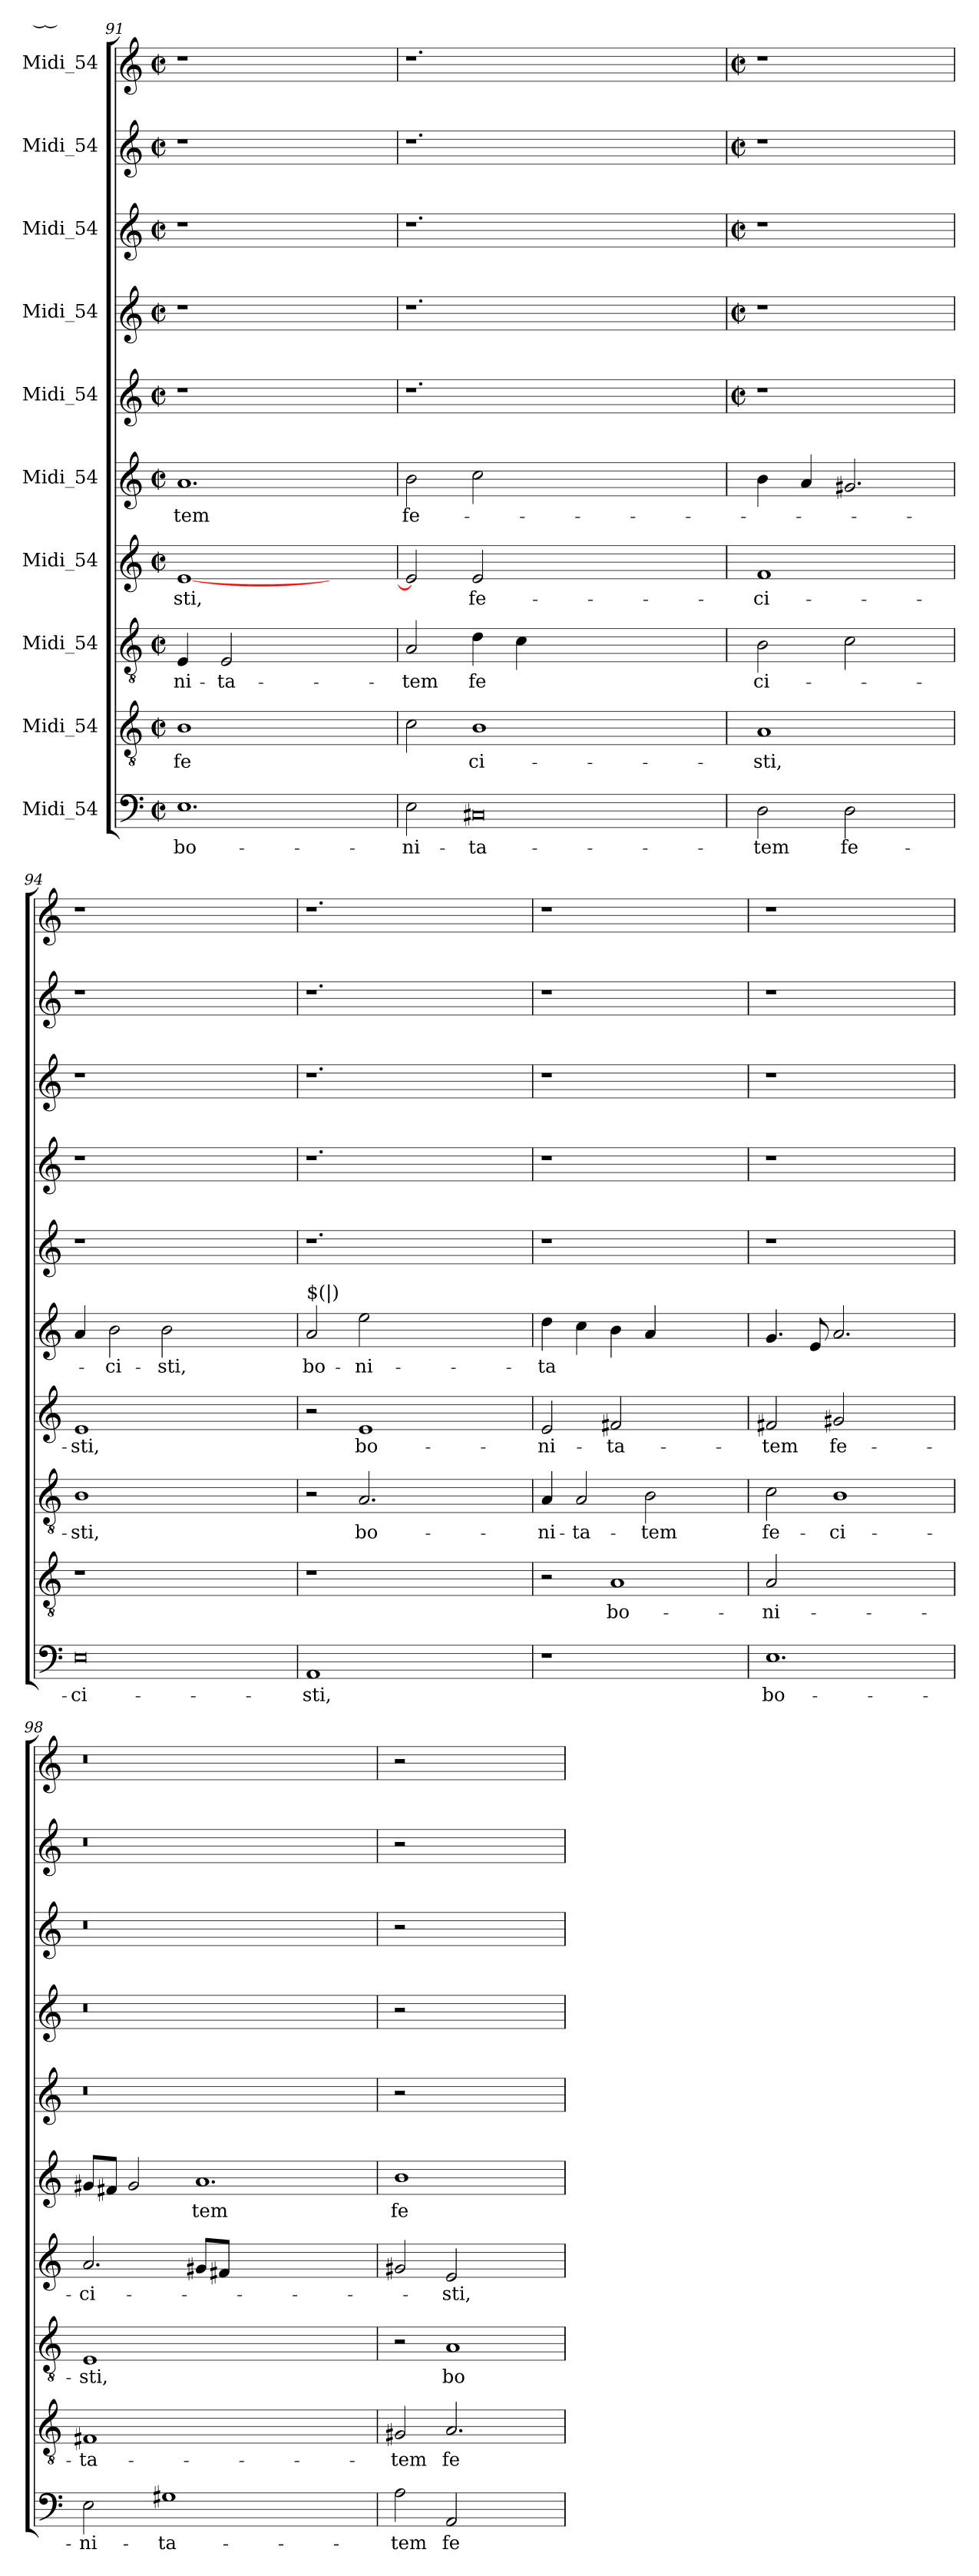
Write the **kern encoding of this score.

**kern	**text	**kern	**text	**kern	**text	**kern	**text	**kern	**text	**kern	**kern	**kern	**kern	**kern
*part10	*part10	*part9	*part9	*part8	*part8	*part7	*part7	*part6	*part6	*part5	*part4	*part3	*part2	*part1
*staff10	*staff10	*staff9	*staff9	*staff8	*staff8	*staff7	*staff7	*staff6	*staff6	*staff5	*staff4	*staff3	*staff2	*staff1
*I"Midi_54	*	*I"Midi_54	*	*I"Midi_54	*	*I"Midi_54	*	*I"Midi_54	*	*I"Midi_54	*I"Midi_54	*I"Midi_54	*I"Midi_54	*I"Midi_54
*clefF4	*	*clefGv2	*	*clefGv2	*	*clefG2	*	*clefG2	*	*clefG2	*clefG2	*clefG2	*clefG2	*clefG2
*k[]	*	*k[]	*	*k[]	*	*k[]	*	*k[]	*	*k[]	*k[]	*k[]	*k[]	*k[]
*M2/2	*	*M2/2	*	*M2/2	*	*M2/2	*	*M2/2	*	*M2/2	*M2/2	*M2/2	*M2/2	*M2/2
*met(c|)	*	*met(c|)	*	*met(c|)	*	*met(c|)	*	*met(c|)	*	*met(c|)	*met(c|)	*met(c|)	*met(c|)	*met(c|)
=91	=91	=91	=91	=91	=91	=91	=91	=91	=91	=91	=91	=91	=91	=91
!	!LO:LY:b	!	!LO:LY:b	!	!LO:LY:b	!	!LO:LY:b	!	!LO:LY:b	!	!	!	!	!
1.E	bo-	1B	fe-	4E/	-ni-	[1e	-sti,	1.a	-tem	1r	1r	1r	1r	1r
!	!	!	!	!	!LO:LY:b	!	!	!	!	!	!	!	!	!
.	.	.	.	2E/	-ta-	.	.	.	.	.	.	.	.	.
.	.	.	.	2.ryy	.	.	.	.	.	.	.	.	.	.
.	.	2ryy	.	.	.	2ryy	.	.	.	2ryy	2ryy	2ryy	2ryy	2ryy
!!LO:PB:g=z
=92	=92	=92	=92	=92	=92	=92	=92	=92	=92	=92	=92	=92	=92	=92
!	!LO:LY:b	!	!LO:LY:b	!	!LO:LY:b	!	!LO:LY:b	!	!LO:LY:b	!	!	!	!	!
2E\	-ni-	2c\	--	2A/	-tem	2e/]	___	2b\	fe-	1.r	1.r	1.r	1.r	1.r
!	!LO:LY:b	!	!LO:LY:b	!	!LO:LY:b	!	!LO:LY:b	!	!	!	!	!	!	!
0C#X	-ta-	1B	ci-	4d\	fe	2e/	fe-	2cc\	.	.	.	.	.	.
.	.	.	.	4c\	.	.	.	.	.	.	.	.	.	.
.	.	.	.	1.ryy	.	1.ryy	.	1.ryy	.	.	.	.	.	.
.	.	1ryy	.	.	.	.	.	.	.	1ryy	1ryy	1ryy	1ryy	1ryy
!!LO:PB:g=z
=93	=93	=93	=93	=93	=93	=93	=93	=93	=93	=93	=93	=93	=93	=93
*	*	*	*	*	*	*	*	*	*	*M2/2	*M2/2	*M2/2	*M2/2	*M2/2
*	*	*	*	*	*	*	*	*	*	*met(c|)	*met(c|)	*met(c|)	*met(c|)	*met(c|)
!	!LO:LY:b	!	!LO:LY:b	!	!LO:LY:b	!	!LO:LY:b	!	!	!	!	!	!	!
2D\	-tem	1A	-sti,	2B\	ci-	1f	-ci-	4b\	.	1r	1r	1r	1r	1r
.	.	.	.	.	.	.	.	4a/	.	.	.	.	.	.
!	!LO:LY:b	!	!	!	!	!	!	!	!	!	!	!	!	!
2D\	fe-	.	.	2c\	.	.	.	2.g#X/	.	.	.	.	.	.
4ryy	.	4ryy	.	4ryy	.	4ryy	.	.	.	4ryy	4ryy	4ryy	4ryy	4ryy
=94	=94	=94	=94	=94	=94	=94	=94	=94	=94	=94	=94	=94	=94	=94
!	!LO:LY:b	!	!	!	!LO:LY:b	!	!LO:LY:b	!	!	!	!	!	!	!
0E	-ci-	1r	.	1B	-sti,	1e	-sti,	4a/	.	1r	1r	1r	1r	1r
!	!	!	!	!	!	!	!	!	!LO:LY:b	!	!	!	!	!
.	.	.	.	.	.	.	.	2b\	-ci-	.	.	.	.	.
!	!	!	!	!	!	!	!	!	!LO:LY:b	!	!	!	!	!
.	.	.	.	.	.	.	.	2b\	-sti,	.	.	.	.	.
.	.	1ryy	.	1ryy	.	1ryy	.	.	.	1ryy	1ryy	1ryy	1ryy	1ryy
.	.	.	.	.	.	.	.	2.ryy	.	.	.	.	.	.
!!LO:PB:g=z
=95	=95	=95	=95	=95	=95	=95	=95	=95	=95	=95	=95	=95	=95	=95
!	!	!	!	!	!	!	!	!LO:TX:a:t=$(|)	!	!	!	!	!	!
!	!LO:LY:b	!	!	!	!	!	!	!	!LO:LY:b	!	!	!	!	!
1AA	-sti,	1r	.	2r	.	2r	.	2a/	bo-	1.r	1.r	1.r	1.r	1.r
!	!	!	!	!	!LO:LY:b	!	!LO:LY:b	!	!LO:LY:b	!	!	!	!	!
.	.	.	.	2.A/	bo-	1e	bo-	2ee\	-ni-	.	.	.	.	.
1ryy	.	1ryy	.	.	.	.	.	1ryy	.	.	.	.	.	.
.	.	.	.	2.ryy	.	.	.	.	.	.	.	.	.	.
.	.	.	.	.	.	2ryy	.	.	.	2ryy	2ryy	2ryy	2ryy	2ryy
=96	=96	=96	=96	=96	=96	=96	=96	=96	=96	=96	=96	=96	=96	=96
!	!	!	!	!	!LO:LY:b	!	!LO:LY:b	!	!LO:LY:b	!	!	!	!	!
1r	.	2r	.	4A/	-ni-	2e/	-ni-	4dd\	-ta	1r	1r	1r	1r	1r
!	!	!	!	!	!LO:LY:b	!	!	!	!LO:LY:b	!	!	!	!	!
.	.	.	.	2A/	-ta-	.	.	4cc\	-	.	.	.	.	.
!	!	!	!LO:LY:b	!	!	!	!LO:LY:b	!	!	!	!	!	!	!
.	.	1A	bo-	.	.	2f#X/	-ta-	4b\	.	.	.	.	.	.
!	!	!	!	!	!LO:LY:b	!	!	!	!	!	!	!	!	!
.	.	.	.	2B\	-tem	.	.	4a/	.	.	.	.	.	.
2ryy	.	.	.	.	.	2ryy	.	2ryy	.	2ryy	2ryy	2ryy	2ryy	2ryy
.	.	.	.	4ryy	.	.	.	.	.	.	.	.	.	.
=97	=97	=97	=97	=97	=97	=97	=97	=97	=97	=97	=97	=97	=97	=97
!	!LO:LY:b	!	!LO:LY:b	!	!LO:LY:b	!	!LO:LY:b	!	!	!	!	!	!	!
1.E	bo-	2A/	-ni-	2c\	fe-	2f#X/	-tem	4.g/	.	1r	1r	1r	1r	1r
.	.	.	.	.	.	.	.	8e/	.	.	.	.	.	.
!	!	!	!	!	!LO:LY:b	!	!LO:LY:b	!	!	!	!	!	!	!
.	.	1ryy	.	1B	-ci-	2g#X/	fe-	2.a/	.	.	.	.	.	.
.	.	.	.	.	.	2ryy	.	.	.	2ryy	2ryy	2ryy	2ryy	2ryy
.	.	.	.	.	.	.	.	4ryy	.	.	.	.	.	.
!!LO:PB:g=z
=98	=98	=98	=98	=98	=98	=98	=98	=98	=98	=98	=98	=98	=98	=98
!	!LO:LY:b	!	!LO:LY:b	!	!LO:LY:b	!	!LO:LY:b	!	!	!	!	!	!	!
2E\	-ni-	1F#X	-ta-	1E	-sti,	2.a/	-ci-	8g#X/L	.	0r	0r	0r	0r	0r
.	.	.	.	.	.	.	.	8f#X/J	.	.	.	.	.	.
.	.	.	.	.	.	.	.	2g#/	.	.	.	.	.	.
!	!LO:LY:b	!	!	!	!	!	!	!	!	!	!	!	!	!
1G#X	-ta-	.	.	.	.	.	.	.	.	.	.	.	.	.
!	!	!	!	!	!	!	!	!	!LO:LY:b	!	!	!	!	!
.	.	.	.	.	.	8g#X/L	.	1.a	tem	.	.	.	.	.
.	.	.	.	.	.	8f#X/J	.	.	.	.	.	.	.	.
.	.	1ryy	.	1ryy	.	1ryy	.	.	.	.	.	.	.	.
2.ryy	.	.	.	.	.	.	.	.	.	.	.	.	.	.
.	.	4ryy	.	4ryy	.	4ryy	.	.	.	4ryy	4ryy	4ryy	4ryy	4ryy
!!LO:PB:g=z
=99	=99	=99	=99	=99	=99	=99	=99	=99	=99	=99	=99	=99	=99	=99
!	!LO:LY:b	!	!LO:LY:b	!	!	!	!	!	!LO:LY:b	!	!	!	!	!
2A\	-tem	2G#X/	-tem	2r	.	2g#X/	.	1b	fe-	2r	2r	2r	2r	2r
!	!LO:LY:b	!	!LO:LY:b	!	!LO:LY:b	!	!LO:LY:b	!	!	!	!	!	!	!
2AA/	fe-	2.A/	fe-	1A	bo-	2e/	-sti,	.	.	1ryy	1ryy	1ryy	1ryy	1ryy
2ryy	.	.	.	.	.	2ryy	.	2ryy	.	.	.	.	.	.
.	.	4ryy	.	.	.	.	.	.	.	.	.	.	.	.
=	=	=	=	=	=	=	=	=	=	=	=	=	=	=
*-	*-	*-	*-	*-	*-	*-	*-	*-	*-	*-	*-	*-	*-	*-
